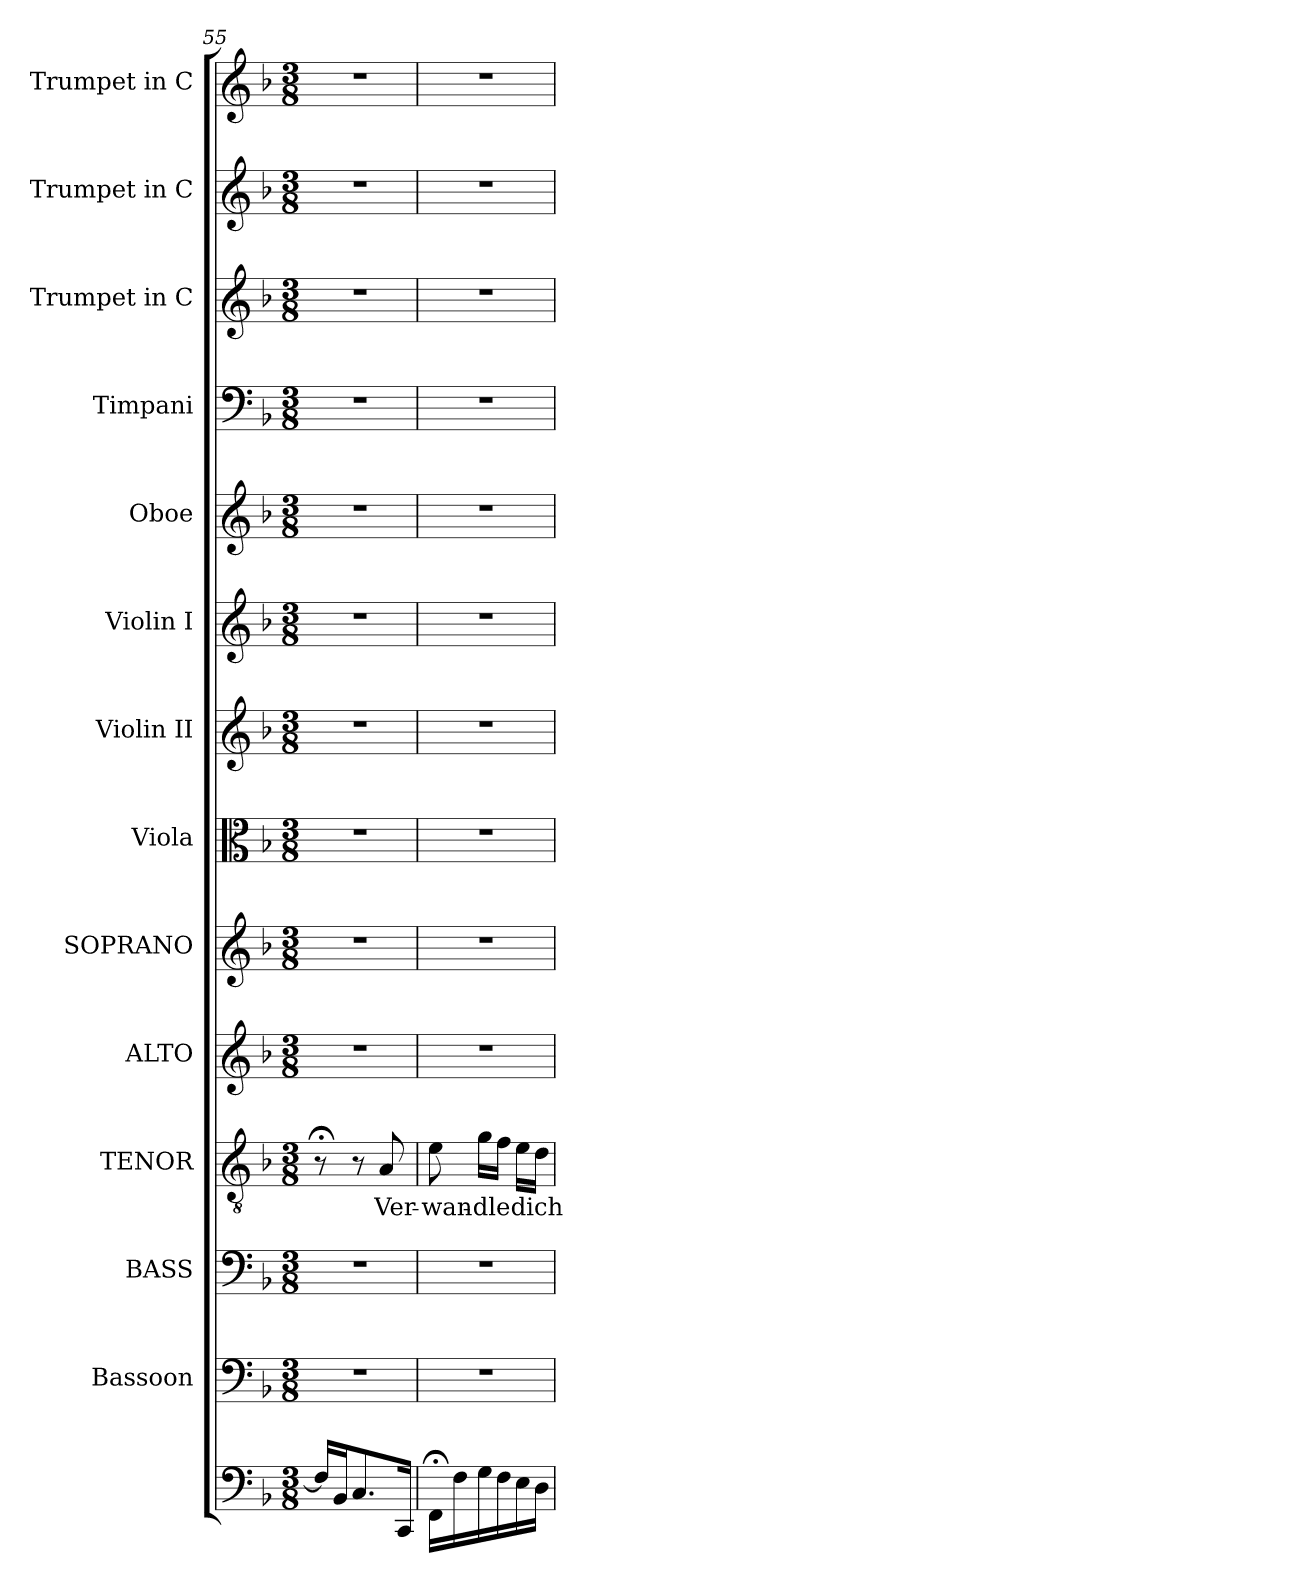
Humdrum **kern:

**kern	**kern	**kern	**kern	**text	**kern	**kern	**kern	**kern	**kern	**kern	**kern	**kern	**kern	**kern
*part14	*part13	*part12	*part11	*part11	*part10	*part9	*part8	*part7	*part6	*part5	*part4	*part3	*part2	*part1
*staff14	*staff13	*staff12	*staff11	*staff11	*staff10	*staff9	*staff8	*staff7	*staff6	*staff5	*staff4	*staff3	*staff2	*staff1
*	*I"Bassoon	*I"BASS	*I"TENOR	*	*I"ALTO	*I"SOPRANO	*I"Viola	*I"Violin II	*I"Violin I	*I"Oboe	*I"Timpani	*I"Trumpet in C	*I"Trumpet in C	*I"Trumpet in C
*	*	*	*	*	*I'Alto	*I'Soprano	*I'Viola	*I'Violin II	*I'Violin I	*I'Oboe	*I'Timp.	*	*	*
*clefF4	*clefF4	*clefF4	*clefGv2	*	*clefG2	*clefG2	*clefC3	*clefG2	*clefG2	*clefG2	*clefF4	*clefG2	*clefG2	*clefG2
*	*	*	*ITrd7c12	*	*	*	*	*	*	*	*	*	*	*
*k[b-]	*k[b-]	*k[b-]	*k[b-]	*	*k[b-]	*k[b-]	*k[b-]	*k[b-]	*k[b-]	*k[b-]	*k[b-]	*k[b-]	*k[b-]	*k[b-]
*F:	*F:	*F:	*F:	*	*F:	*F:	*F:	*F:	*F:	*F:	*F:	*F:	*F:	*F:
*M3/8	*M3/8	*M3/8	*M3/8	*	*M3/8	*M3/8	*M3/8	*M3/8	*M3/8	*M3/8	*M3/8	*M3/8	*M3/8	*M3/8
=55	=55	=55	=55	=55	=55	=55	=55	=55	=55	=55	=55	=55	=55	=55
!	!LO:N:vis=1	!LO:N:vis=1	!	!	!LO:N:vis=1	!LO:N:vis=1	!LO:N:vis=1	!LO:N:vis=1	!LO:N:vis=1	!LO:N:vis=1	!LO:N:vis=1	!LO:N:vis=1	!LO:N:vis=1	!LO:N:vis=1
16Fi/LL]	4.r	4.r	8r;	.	4.r	4.r	4.r	4.r	4.r	4.r	4.r	4.r	4.r	4.r
16BB-i/J	.	.	.	.	.	.	.	.	.	.	.	.	.	.
8.Ci/	.	.	8r	.	.	.	.	.	.	.	.	.	.	.
!	!	!	!	!LO:LY:b:color=#000000	!	!	!	!	!	!	!	!	!	!
.	.	.	8AAi/	Ver-	.	.	.	.	.	.	.	.	.	.
16CCi/Jk	.	.	.	.	.	.	.	.	.	.	.	.	.	.
=56	=56	=56	=56	=56	=56	=56	=56	=56	=56	=56	=56	=56	=56	=56
!	!LO:N:vis=1	!LO:N:vis=1	!	!	!	!	!	!	!	!	!	!	!	!
!	!	!	!	!LO:LY:b:color=#000000	!LO:N:vis=1	!LO:N:vis=1	!LO:N:vis=1	!LO:N:vis=1	!LO:N:vis=1	!LO:N:vis=1	!LO:N:vis=1	!LO:N:vis=1	!LO:N:vis=1	!LO:N:vis=1
16FF;i\LL	4.r	4.r	8Ei\	-wan-	4.r	4.r	4.r	4.r	4.r	4.r	4.r	4.r	4.r	4.r
16Fi\	.	.	.	.	.	.	.	.	.	.	.	.	.	.
!	!	!	!	!LO:LY:b:color=#000000	!	!	!	!	!	!	!	!	!	!
16Gi\	.	.	16Gi\LL	-dle	.	.	.	.	.	.	.	.	.	.
16Fi\	.	.	16Fi\JJ	.	.	.	.	.	.	.	.	.	.	.
!	!	!	!	!LO:LY:b:color=#000000	!	!	!	!	!	!	!	!	!	!
16Ei\	.	.	16Ei\LL	dich	.	.	.	.	.	.	.	.	.	.
16Di\JJ	.	.	16Di\JJ	.	.	.	.	.	.	.	.	.	.	.
=	=	=	=	=	=	=	=	=	=	=	=	=	=	=
*-	*-	*-	*-	*-	*-	*-	*-	*-	*-	*-	*-	*-	*-	*-
